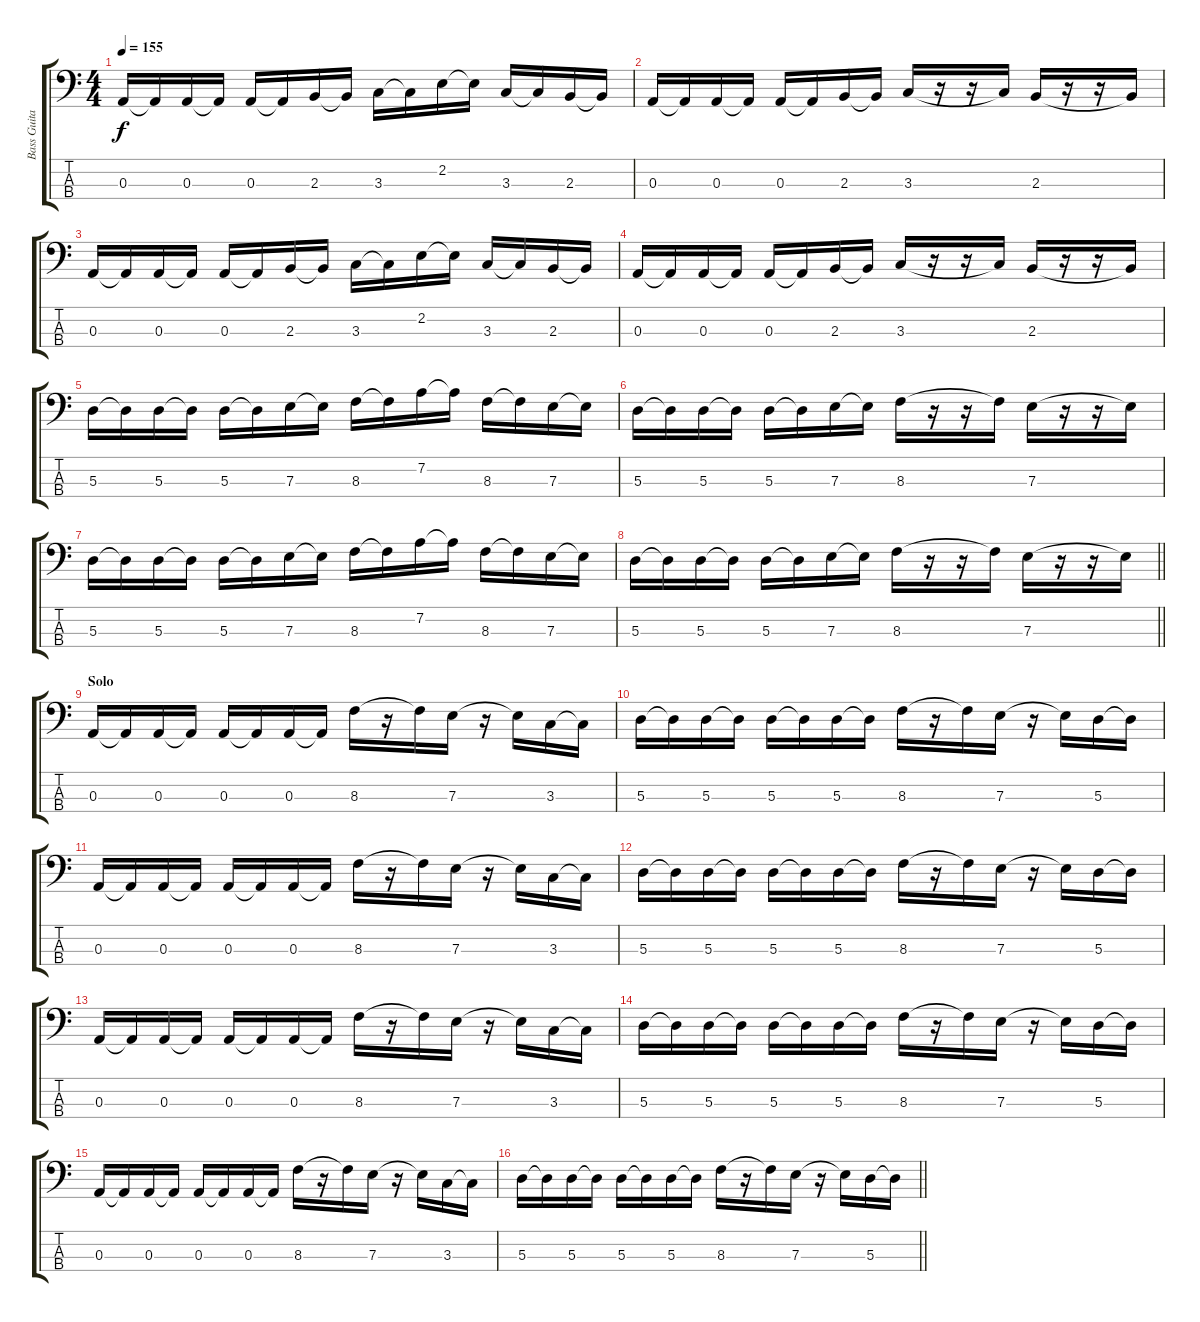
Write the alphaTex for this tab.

\track ("Bass Guitar" "Bass Guita") {instrument electricbasspick}
\staff {score tabs}
\tuning (G2 D2 A1 E1) {hide}
\ts (4 4)
\tempo 155
\clef f4
\ks c
0.3.16{dy f} 0.3{t}.16 0.3.16 0.3{t}.16 0.3.16 0.3{t}.16 2.3.16 2.3{t}.16 3.3.16 3.3{t}.16 2.2.16 2.2{t}.16 3.3.16 3.3{t}.16 2.3.16 2.3{t}.16 |
0.3.16 0.3{t}.16 0.3.16 0.3{t}.16 0.3.16 0.3{t}.16 2.3.16 2.3{t}.16 3.3.16 r.16 r.16 3.3{t}.16 2.3.16 r.16 r.16 2.3{t}.16 |
0.3.16 0.3{t}.16 0.3.16 0.3{t}.16 0.3.16 0.3{t}.16 2.3.16 2.3{t}.16 3.3.16 3.3{t}.16 2.2.16 2.2{t}.16 3.3.16 3.3{t}.16 2.3.16 2.3{t}.16 |
0.3.16 0.3{t}.16 0.3.16 0.3{t}.16 0.3.16 0.3{t}.16 2.3.16 2.3{t}.16 3.3.16 r.16 r.16 3.3{t}.16 2.3.16 r.16 r.16 2.3{t}.16 |
5.3.16 5.3{t}.16 5.3.16 5.3{t}.16 5.3.16 5.3{t}.16 7.3.16 7.3{t}.16 8.3.16 8.3{t}.16 7.2.16 7.2{t}.16 8.3.16 8.3{t}.16 7.3.16 7.3{t}.16 |
5.3.16 5.3{t}.16 5.3.16 5.3{t}.16 5.3.16 5.3{t}.16 7.3.16 7.3{t}.16 8.3.16 r.16 r.16 8.3{t}.16 7.3.16 r.16 r.16 7.3{t}.16 |
5.3.16 5.3{t}.16 5.3.16 5.3{t}.16 5.3.16 5.3{t}.16 7.3.16 7.3{t}.16 8.3.16 8.3{t}.16 7.2.16 7.2{t}.16 8.3.16 8.3{t}.16 7.3.16 7.3{t}.16 |
\barLineRight lightlight
5.3.16 5.3{t}.16 5.3.16 5.3{t}.16 5.3.16 5.3{t}.16 7.3.16 7.3{t}.16 8.3.16 r.16 r.16 8.3{t}.16 7.3.16 r.16 r.16 7.3{t}.16 |
\section ("" "Solo")
0.3.16 0.3{t}.16 0.3.16 0.3{t}.16 0.3.16 0.3{t}.16 0.3.16 0.3{t}.16 8.3.16 r.16 8.3{t}.16 7.3.16 r.16 7.3{t}.16 3.3.16 3.3{t}.16 |
5.3.16 5.3{t}.16 5.3.16 5.3{t}.16 5.3.16 5.3{t}.16 5.3.16 5.3{t}.16 8.3.16 r.16 8.3{t}.16 7.3.16 r.16 7.3{t}.16 5.3.16 5.3{t}.16 |
0.3.16 0.3{t}.16 0.3.16 0.3{t}.16 0.3.16 0.3{t}.16 0.3.16 0.3{t}.16 8.3.16 r.16 8.3{t}.16 7.3.16 r.16 7.3{t}.16 3.3.16 3.3{t}.16 |
5.3.16 5.3{t}.16 5.3.16 5.3{t}.16 5.3.16 5.3{t}.16 5.3.16 5.3{t}.16 8.3.16 r.16 8.3{t}.16 7.3.16 r.16 7.3{t}.16 5.3.16 5.3{t}.16 |
0.3.16 0.3{t}.16 0.3.16 0.3{t}.16 0.3.16 0.3{t}.16 0.3.16 0.3{t}.16 8.3.16 r.16 8.3{t}.16 7.3.16 r.16 7.3{t}.16 3.3.16 3.3{t}.16 |
5.3.16 5.3{t}.16 5.3.16 5.3{t}.16 5.3.16 5.3{t}.16 5.3.16 5.3{t}.16 8.3.16 r.16 8.3{t}.16 7.3.16 r.16 7.3{t}.16 5.3.16 5.3{t}.16 |
0.3.16 0.3{t}.16 0.3.16 0.3{t}.16 0.3.16 0.3{t}.16 0.3.16 0.3{t}.16 8.3.16 r.16 8.3{t}.16 7.3.16 r.16 7.3{t}.16 3.3.16 3.3{t}.16 |
\barLineRight lightlight
5.3.16 5.3{t}.16 5.3.16 5.3{t}.16 5.3.16 5.3{t}.16 5.3.16 5.3{t}.16 8.3.16 r.16 8.3{t}.16 7.3.16 r.16 7.3{t}.16 5.3.16 5.3{t}.16
